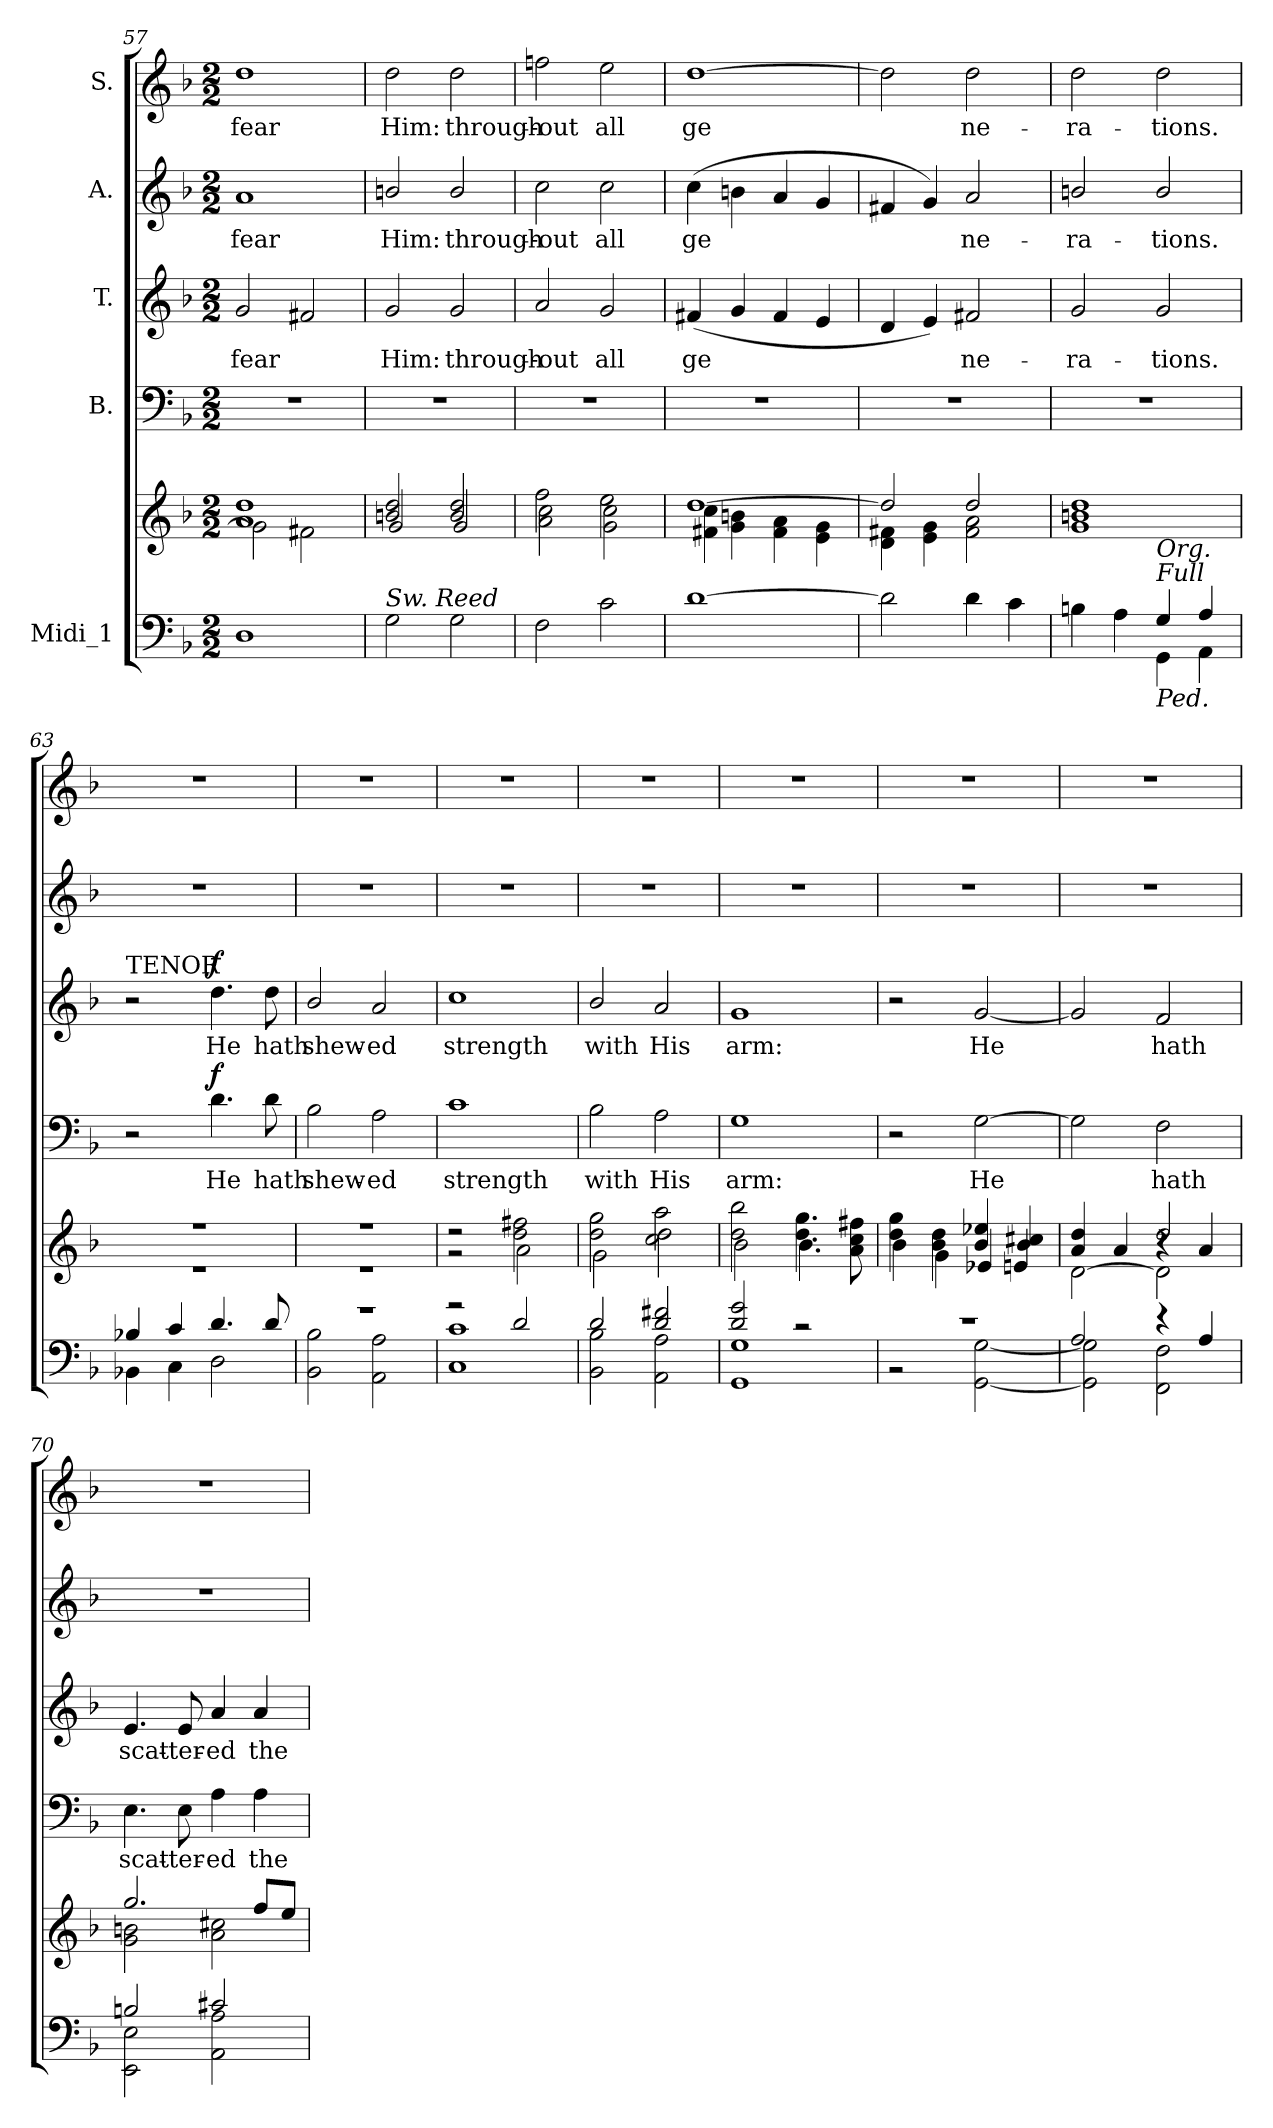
**kern	**kern	**kern	**text	**dynam	**kern	**text	**dynam	**kern	**text	**kern	**text
*part5	*part5	*part4	*part4	*part4	*part3	*part3	*part3	*part2	*part2	*part1	*part1
*staff6	*staff5	*staff4	*staff4	*staff4	*staff3	*staff3	*staff3	*staff2	*staff2	*staff1	*staff1
*I"Midi_1	*	*I"B.	*	*	*I"T.	*	*	*I"A.	*	*I"S.	*
*clefF4	*clefG2	*clefF4	*	*	*clefG2	*	*	*clefG2	*	*clefG2	*
*k[b-]	*k[b-]	*k[b-]	*	*	*k[b-]	*	*	*k[b-]	*	*k[b-]	*
*F:	*F:	*F:	*	*	*F:	*	*	*F:	*	*F:	*
*M2/2	*M2/2	*M2/2	*	*	*M2/2	*	*	*M2/2	*	*M2/2	*
=57	=57	=57	=57	=57	=57	=57	=57	=57	=57	=57	=57
*^	*^	*	*	*	*	*	*	*	*	*	*
!	!	!	!	!	!	!	!	!LO:LY:b	!	!	!LO:LY:b	!	!LO:LY:b
1D\	1ryy	1a/ 1dd/	2g\]	1r	.	.	2g	fear	.	1a/	fear	1dd	fear
.	.	.	2f#X\	.	.	.	2f#X	.	.	.	.	.	.
=58	=58	=58	=58	=58	=58	=58	=58	=58	=58	=58	=58	=58	=58
!LO:TX:a:i:t=Sw. Reed	!	!	!	!	!	!	!	!	!	!	!	!	!
!	!	!	!	!	!	!	!	!LO:LY:b	!	!	!LO:LY:b	!	!LO:LY:b
2G\	1ryy	2bn/ 2dd/	2g/	1r	.	.	2g	Him:	.	2bn/	Him:	2dd	Him:
!	!	!	!	!	!	!	!	!LO:LY:b	!	!	!LO:LY:b	!	!LO:LY:b
2G\	.	2b/ 2dd/	2g/	.	.	.	2g	through-	.	2b/	through-	2dd	through-
!!LO:LB:g=z
=59	=59	=59	=59	=59	=59	=59	=59	=59	=59	=59	=59	=59	=59
!	!	!	!	!	!	!	!	!LO:LY:b	!	!	!LO:LY:b	!	!LO:LY:b
2F\	1ryy	2ff\	2a\ 2cc\	1r	.	.	2a	--out	.	2cc	--out	2ffn	--out
!	!	!	!	!	!	!	!	!LO:LY:b	!	!	!LO:LY:b	!	!LO:LY:b
2c\	.	2ee\	2g\ 2cc\	.	.	.	2g	all	.	2cc	all	2ee	all
=60	=60	=60	=60	=60	=60	=60	=60	=60	=60	=60	=60	=60	=60
!	!	!	!	!	!	!	!	!LO:LY:b	!	!	!LO:LY:b	!	!LO:LY:b
[1d\	1ryy	[1dd/	4f#X\ 4cc\	1r	.	.	(<4f#X	ge	.	(<4cc	ge	[1dd	ge
.	.	.	4g\ 4bn\	.	.	.	4g	.	.	4bn	.	.	.
.	.	.	4f#\ 4a\	.	.	.	4f#	.	.	4a	.	.	.
.	.	.	4e\ 4g\	.	.	.	4e	.	.	4g	.	.	.
=61	=61	=61	=61	=61	=61	=61	=61	=61	=61	=61	=61	=61	=61
2d\]	1ryy	2dd/]	4d\ 4f#X\	1r	.	.	4d	.	.	4f#X	.	2dd]	.
.	.	.	4e\ 4g\	.	.	.	4e)	.	.	4g)	.	.	.
!	!	!	!	!	!	!	!	!LO:LY:b	!	!	!LO:LY:b	!	!LO:LY:b
4d\	.	2dd/	2f#\ 2a\	.	.	.	2f#X	ne-	.	2a	ne-	2dd	ne-
4c\	.	.	.	.	.	.	.	.	.	.	.	.	.
=62	=62	=62	=62	=62	=62	=62	=62	=62	=62	=62	=62	=62	=62
!	!	!	!	!	!	!	!	!LO:LY:b	!	!	!LO:LY:b	!	!LO:LY:b
4Bn\	2ryy	1dd/	1g\ 1bn\	1r	.	.	2g	-ra-	.	2bn/	-ra-	2dd	-ra-
4A\	.	.	.	.	.	.	.	.	.	.	.	.	.
!LO:TX:a:i:t=Full	!	!	!	!	!	!	!	!	!	!	!	!	!
!LO:TX:a:i:t=Org.	!	!	!	!	!	!	!	!	!	!	!	!	!
!LO:TX:b:i:t=Ped.	!	!	!	!	!	!	!	!	!	!	!	!	!
!	!	!	!	!	!	!	!	!LO:LY:b	!	!	!LO:LY:b	!	!LO:LY:b
4G/	4GG\	.	.	.	.	.	2g	-tions.	.	2b/	-tions.	2dd	-tions.
4A/	4AA\	.	.	.	.	.	.	.	.	.	.	.	.
=63	=63	=63	=63	=63	=63	=63	=63	=63	=63	=63	=63	=63	=63
!	!	!	!	!	!	!	!LO:TX:a:t=TENOR	!	!	!	!	!	!
4B-X/	4BB-X\	1r	1r	2r	.	.	2r	.	.	1r	.	1r	.
4c/	4C\	.	.	.	.	.	.	.	.	.	.	.	.
!	!	!	!	!	!LO:LY:b	!LO:DY:a	!	!LO:LY:b	!LO:DY:b	!	!	!	!
4.d/	2D\	.	.	4.d	He	f	4.dd	He	f	.	.	.	.
!	!	!	!	!	!LO:LY:b	!	!	!LO:LY:b	!	!	!	!	!
8d/	.	.	.	8d	hath	.	8dd	hath	.	.	.	.	.
=64	=64	=64	=64	=64	=64	=64	=64	=64	=64	=64	=64	=64	=64
!	!	!	!	!	!LO:LY:b	!	!	!LO:LY:b	!	!	!	!	!
1r	2BB-\ 2B-\	1r	1r	2B-	shew-	.	2b-/	shew-	.	1r	.	1r	.
!	!	!	!	!	!LO:LY:b	!	!	!LO:LY:b	!	!	!	!	!
.	2AA\ 2A\	.	.	2A	-ed	.	2a/	-ed	.	.	.	.	.
=65	=65	=65	=65	=65	=65	=65	=65	=65	=65	=65	=65	=65	=65
!	!	!	!	!	!LO:LY:b	!	!	!LO:LY:b	!	!	!	!	!
2r	1C\ 1c\	2r	2r	1c	strength	.	1cc/	strength	.	1r	.	1r	.
2d/	.	2dd\ 2ff#X\	2a\	.	.	.	.	.	.	.	.	.	.
=66	=66	=66	=66	=66	=66	=66	=66	=66	=66	=66	=66	=66	=66
!	!	!	!	!	!LO:LY:b	!	!	!LO:LY:b	!	!	!	!	!
2d/	2BB-\ 2B-\	2dd\ 2gg\	2g\	2B-\	with	.	2b-/	with	.	1r	.	1r	.
!	!	!	!	!	!LO:LY:b	!	!	!LO:LY:b	!	!	!	!	!
2d/ 2f#X/	2AA\ 2A\	2aa\	2cc\ 2dd\	2A\	His	.	2a/	His	.	.	.	.	.
=67	=67	=67	=67	=67	=67	=67	=67	=67	=67	=67	=67	=67	=67
!	!	!	!	!	!LO:LY:b	!	!	!LO:LY:b	!	!	!	!	!
2d/ 2g/	1GG\ 1G\	2dd\ 2bb-\	2b-\	1G\	arm:	.	1g\	arm:	.	1r	.	1r	.
2r	.	4.dd\ 4.gg\	4.b-\	.	.	.	.	.	.	.	.	.	.
.	.	8ryy	8a\ 8cc\ 8ff#X\	.	.	.	.	.	.	.	.	.	.
!!LO:LB:g=z
=68	=68	=68	=68	=68	=68	=68	=68	=68	=68	=68	=68	=68	=68
*	*	*	*^	*	*	*	*	*	*	*	*	*	*
1r	2r	4dd\ 4gg\	1ryy	4b-\	2r	.	.	2r	.	.	1r	.	1r	.
.	.	4b-\ 4dd\	.	4g\	.	.	.	.	.	.	.	.	.	.
!	!	!	!	!	!	!LO:LY:b	!	!	!LO:LY:b	!	!	!	!	!
.	[2GG\ [2G\	4b-/ 4ee-X/	.	4e-X/	[2G	He	.	[2g	He	.	.	.	.	.
.	.	4b-/ 4cc#X/	.	4en/	.	.	.	.	.	.	.	.	.	.
=69	=69	=69	=69	=69	=69	=69	=69	=69	=69	=69	=69	=69	=69	=69
2A/	2GG\] 2G\]	4a/ 4dd/	2ryy	[2d\	2G]	.	.	2g]	.	.	1r	.	1r	.
.	.	4a/	.	.	.	.	.	.	.	.	.	.	.	.
!	!	!	!	!	!	!LO:LY:b	!	!	!LO:LY:b	!	!	!	!	!
4r	2FF\ 2F\	2dd/	4r	2d\]	2F	hath	.	2f	hath	.	.	.	.	.
4A/	.	.	4a/	.	.	.	.	.	.	.	.	.	.	.
*	*	*	*v	*v	*	*	*	*	*	*	*	*	*	*
=70	=70	=70	=70	=70	=70	=70	=70	=70	=70	=70	=70	=70	=70
!	!	!	!	!	!LO:LY:b	!	!	!LO:LY:b	!	!	!	!	!
2Bn/	2EE\ 2E\	2.gg/	2g\ 2bn\	4.E	scat-	.	4.e	scat-	.	1r	.	1r	.
!	!	!	!	!	!LO:LY:b	!	!	!LO:LY:b	!	!	!	!	!
.	.	.	.	8E	-ter-	.	8e	-ter-	.	.	.	.	.
!	!	!	!	!	!LO:LY:b	!	!	!LO:LY:b	!	!	!	!	!
2c#X/	2AA\ 2A\	.	2a\ 2cc#X\	4A	-ed	.	4a	-ed	.	.	.	.	.
!	!	!	!	!	!LO:LY:b	!	!	!LO:LY:b	!	!	!	!	!
.	.	8ff/L	.	4A	the	.	4a	the	.	.	.	.	.
.	.	8ee/J	.	.	.	.	.	.	.	.	.	.	.
*v	*v	*	*	*	*	*	*	*	*	*	*	*	*
*	*v	*v	*	*	*	*	*	*	*	*	*	*
=	=	=	=	=	=	=	=	=	=	=	=
*-	*-	*-	*-	*-	*-	*-	*-	*-	*-	*-	*-
